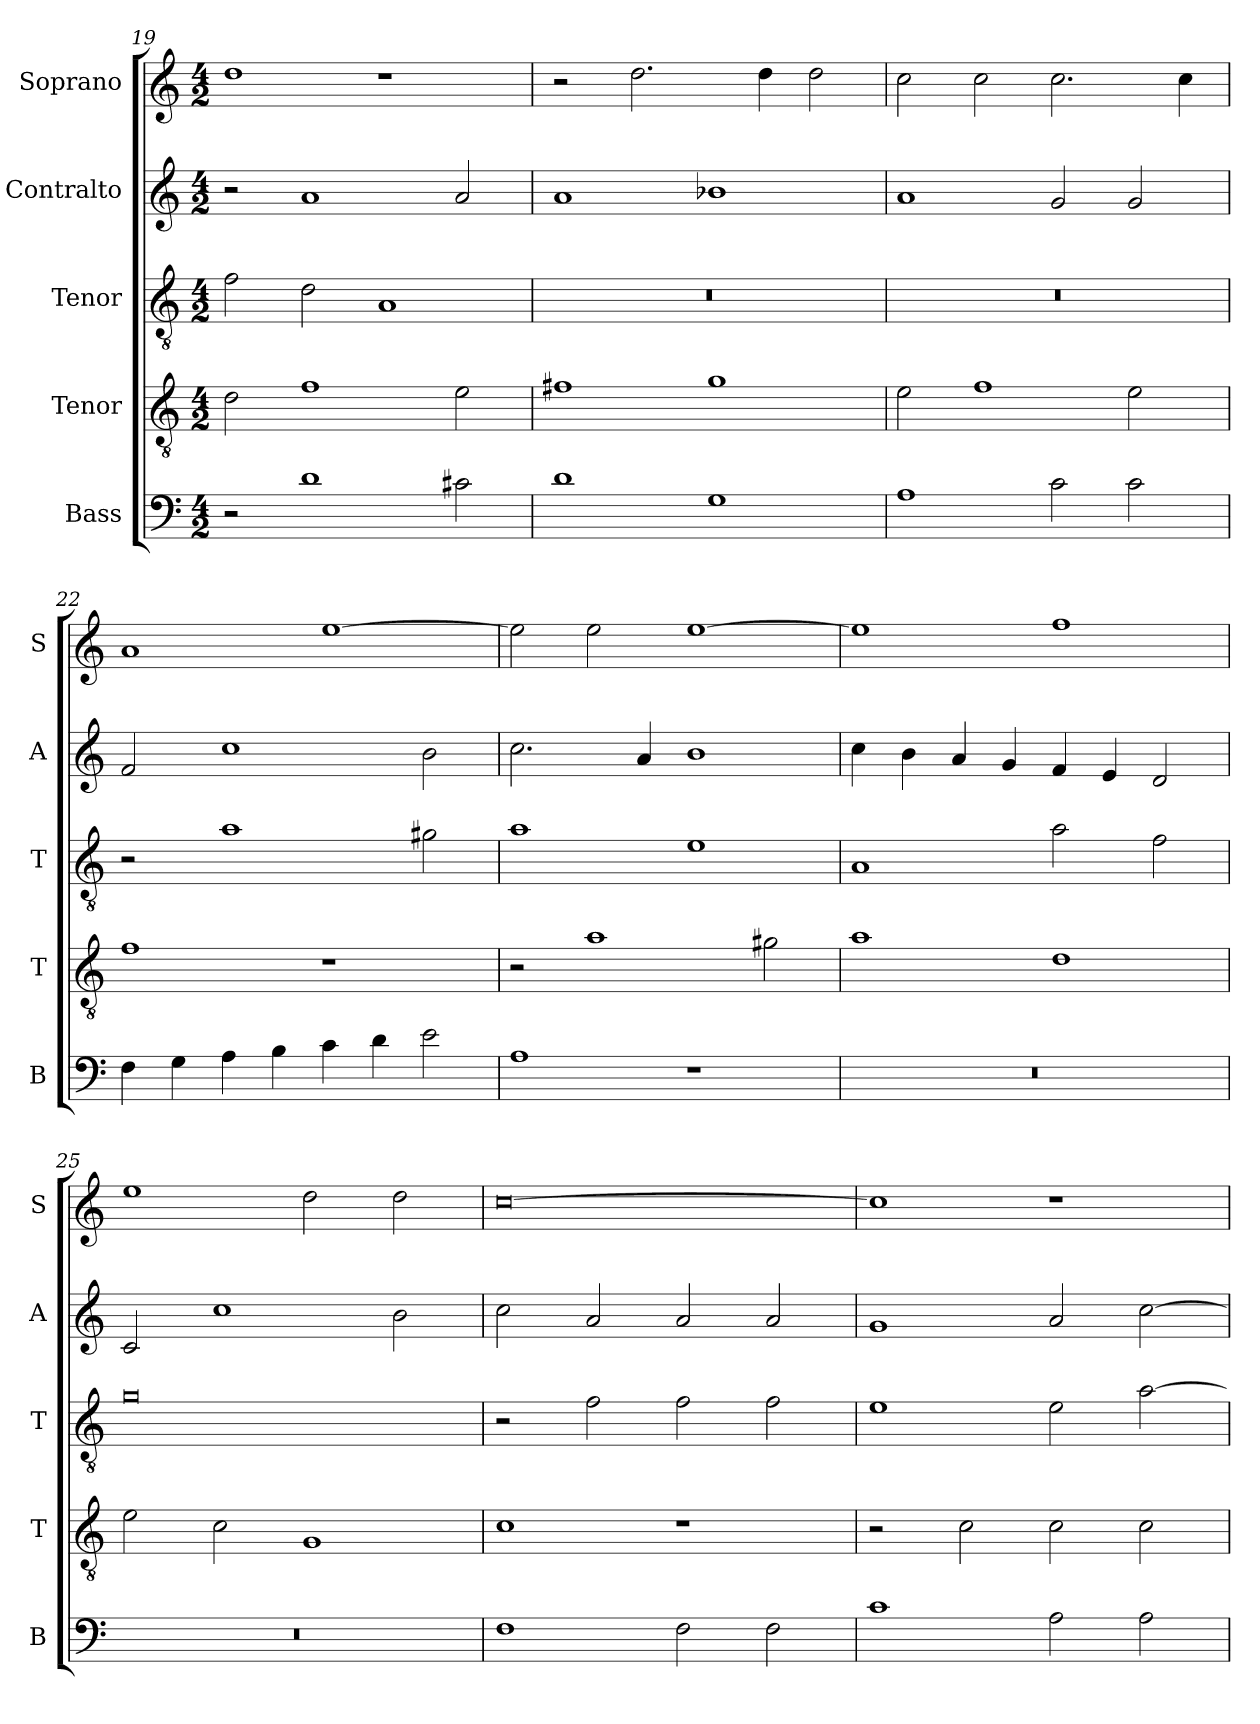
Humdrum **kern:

**kern	**kern	**kern	**kern	**kern
*part5	*part4	*part3	*part2	*part1
*staff5	*staff4	*staff3	*staff2	*staff1
*I"Bass	*I"Tenor	*I"Tenor	*I"Contralto	*I"Soprano
*I'B	*I'T	*I'T	*I'A	*I'S
*clefF4	*clefGv2	*clefGv2	*clefG2	*clefG2
*k[]	*k[]	*k[]	*k[]	*k[]
*A:aeo	*A:aeo	*A:aeo	*A:aeo	*A:aeo
*M4/2	*M4/2	*M4/2	*M4/2	*M4/2
=19	=19	=19	=19	=19
2r	2d	2f	2r	1dd
1d	1f	2d	1a	.
.	.	1A	.	1r
2c#X	2e	.	2a	.
=20	=20	=20	=20	=20
1d	1f#X	0r	1a	2r
.	.	.	.	2.dd
1G	1g	.	1b-X	.
.	.	.	.	4dd
.	.	.	.	2dd
=21	=21	=21	=21	=21
1A	2e	0r	1a	2cc
.	1f	.	.	2cc
2c	.	.	2g	2.cc
2c	2e	.	2g	.
.	.	.	.	4cc
=22	=22	=22	=22	=22
4F	1f	2r	2f	1a
4G	.	.	.	.
4A	.	1a	1cc	.
4B	.	.	.	.
4c	1r	.	.	[1ee
4d	.	.	.	.
2e	.	2g#X	2b	.
=23	=23	=23	=23	=23
1A	2r	1a	2.cc	2ee]
.	1a	.	.	2ee
.	.	.	4a	.
1r	.	1e	1b	[1ee
.	2g#X	.	.	.
=24	=24	=24	=24	=24
0r	1a	1A	4cc	1ee]
.	.	.	4b	.
.	.	.	4a	.
.	.	.	4g	.
.	1d	2a	4f	1ff
.	.	.	4e	.
.	.	2f	2d	.
=25	=25	=25	=25	=25
0r	2e	0g	2c	1ee
.	2c	.	1cc	.
.	1G	.	.	2dd
.	.	.	2b	2dd
=26	=26	=26	=26	=26
1F	1c	2r	2cc	[0cc
.	.	2f	2a	.
2F	1r	2f	2a	.
2F	.	2f	2a	.
=27	=27	=27	=27	=27
1c	2r	1e	1g	1cc]
.	2c	.	.	.
2A	2c	2e	2a	1r
2A	2c	[2a	[2cc	.
=	=	=	=	=
*-	*-	*-	*-	*-
